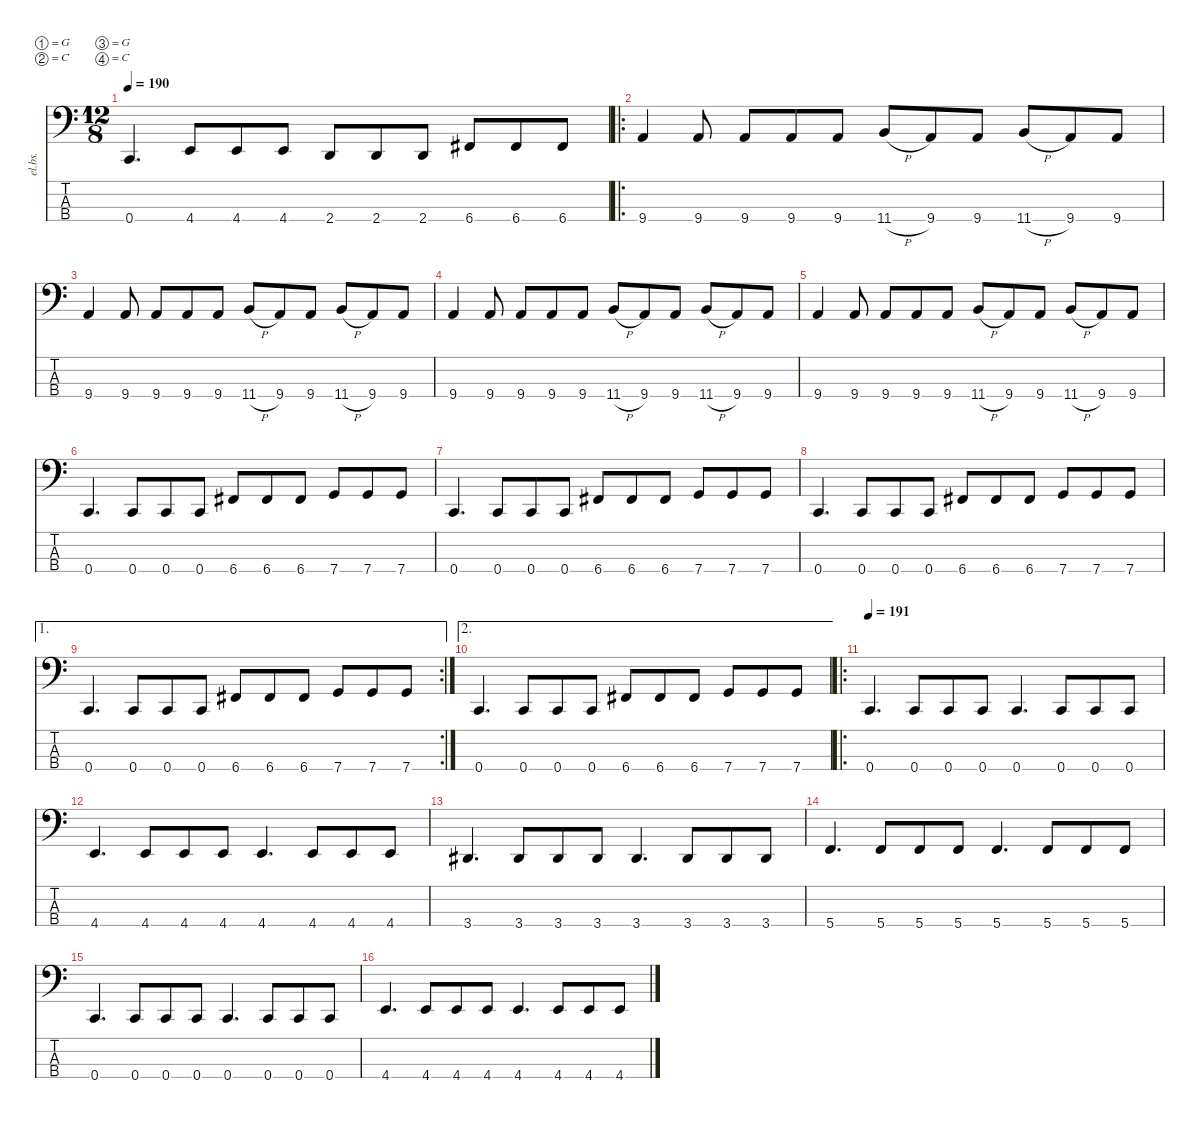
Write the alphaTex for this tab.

\defaultSystemsLayout 4
\hideDynamics
\bracketExtendMode nobrackets
\otherSystemsTrackNameOrientation horizontal
\track ("Bass" "el.bs.") {defaultSystemsLayout 8 instrument electricbassfinger}
\staff {score tabs}
\tuning (G2 C2 G1 C1)
\ts (12 8)
\tempo 190
\clef f4
\ks c
0.4.4{d dy mf beam Up} 4.4.8{beam Up} 4.4.8{beam Up} 4.4.8{beam Up} 2.4.8{beam Up} 2.4.8{beam Up} 2.4.8{beam Up} 6.4{acc #}.8{beam Up} 6.4{acc #}.8{beam Up} 6.4{acc #}.8{beam Up} |
\ro
9.4.4{dy f beam Up} 9.4.8{beam Up} 9.4.8{beam Up} 9.4.8{beam Up} 9.4.8{beam Up} 11.4{h}.8{beam Up} 9.4.8{beam Up} 9.4.8{beam Up} 11.4{h}.8{beam Up} 9.4.8{beam Up} 9.4.8{beam Up} |
9.4.4{beam Up} 9.4.8{beam Up} 9.4.8{beam Up} 9.4.8{beam Up} 9.4.8{beam Up} 11.4{h}.8{beam Up} 9.4.8{beam Up} 9.4.8{beam Up} 11.4{h}.8{beam Up} 9.4.8{beam Up} 9.4.8{beam Up} |
9.4.4{beam Up} 9.4.8{beam Up} 9.4.8{beam Up} 9.4.8{beam Up} 9.4.8{beam Up} 11.4{h}.8{beam Up} 9.4.8{beam Up} 9.4.8{beam Up} 11.4{h}.8{beam Up} 9.4.8{beam Up} 9.4.8{beam Up} |
9.4.4{beam Up} 9.4.8{beam Up} 9.4.8{beam Up} 9.4.8{beam Up} 9.4.8{beam Up} 11.4{h}.8{beam Up} 9.4.8{beam Up} 9.4.8{beam Up} 11.4{h}.8{beam Up} 9.4.8{beam Up} 9.4.8{beam Up} |
0.4.4{d beam Up} 0.4.8{beam Up} 0.4.8{beam Up} 0.4.8{beam Up} 6.4{acc #}.8{beam Up} 6.4{acc #}.8{beam Up} 6.4{acc #}.8{beam Up} 7.4.8{beam Up} 7.4.8{beam Up} 7.4.8{beam Up} |
0.4.4{d beam Up} 0.4.8{beam Up} 0.4.8{beam Up} 0.4.8{beam Up} 6.4{acc #}.8{beam Up} 6.4{acc #}.8{beam Up} 6.4{acc #}.8{beam Up} 7.4.8{beam Up} 7.4.8{beam Up} 7.4.8{beam Up} |
0.4.4{d beam Up} 0.4.8{beam Up} 0.4.8{beam Up} 0.4.8{beam Up} 6.4{acc #}.8{beam Up} 6.4{acc #}.8{beam Up} 6.4{acc #}.8{beam Up} 7.4.8{beam Up} 7.4.8{beam Up} 7.4.8{beam Up} |
\ae 1
\rc 2
0.4.4{d beam Up} 0.4.8{beam Up} 0.4.8{beam Up} 0.4.8{beam Up} 6.4{acc #}.8{beam Up} 6.4{acc #}.8{beam Up} 6.4{acc #}.8{beam Up} 7.4.8{beam Up} 7.4.8{beam Up} 7.4.8{beam Up} |
\ae 2
0.4.4{d beam Up} 0.4.8{beam Up} 0.4.8{beam Up} 0.4.8{beam Up} 6.4{acc #}.8{beam Up} 6.4{acc #}.8{beam Up} 6.4{acc #}.8{beam Up} 7.4.8{beam Up} 7.4.8{beam Up} 7.4.8{beam Up} |
\ro
\tempo 191
0.4.4{d beam Up} 0.4.8{beam Up} 0.4.8{beam Up} 0.4.8{beam Up} 0.4.4{d beam Up} 0.4.8{beam Up} 0.4.8{beam Up} 0.4.8{beam Up} |
4.4.4{d beam Up} 4.4.8{beam Up} 4.4.8{beam Up} 4.4.8{beam Up} 4.4.4{d beam Up} 4.4.8{beam Up} 4.4.8{beam Up} 4.4.8{beam Up} |
3.4{acc #}.4{d beam Up} 3.4{acc #}.8{beam Up} 3.4{acc #}.8{beam Up} 3.4{acc #}.8{beam Up} 3.4{acc #}.4{d beam Up} 3.4{acc #}.8{beam Up} 3.4{acc #}.8{beam Up} 3.4{acc #}.8{beam Up} |
5.4.4{d beam Up} 5.4.8{beam Up} 5.4.8{beam Up} 5.4.8{beam Up} 5.4.4{d beam Up} 5.4.8{beam Up} 5.4.8{beam Up} 5.4.8{beam Up} |
0.4.4{d beam Up} 0.4.8{beam Up} 0.4.8{beam Up} 0.4.8{beam Up} 0.4.4{d beam Up} 0.4.8{beam Up} 0.4.8{beam Up} 0.4.8{beam Up} |
4.4.4{d beam Up} 4.4.8{beam Up} 4.4.8{beam Up} 4.4.8{beam Up} 4.4.4{d beam Up} 4.4.8{beam Up} 4.4.8{beam Up} 4.4.8{beam Up}
